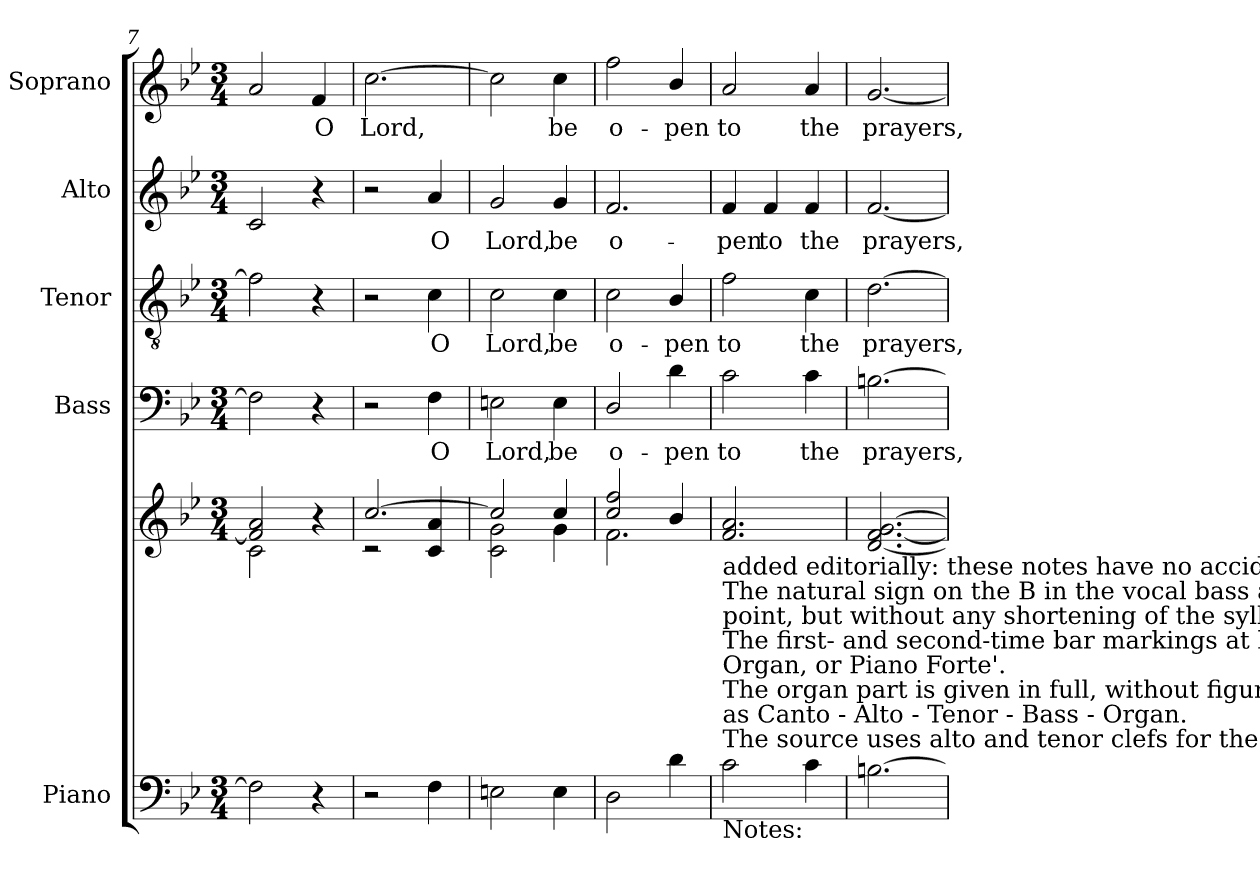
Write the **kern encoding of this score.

**kern	**kern	**kern	**text	**kern	**text	**kern	**text	**kern	**text
*part5	*part5	*part4	*part4	*part3	*part3	*part2	*part2	*part1	*part1
*staff6	*staff5	*staff4	*staff4	*staff3	*staff3	*staff2	*staff2	*staff1	*staff1
*I"Piano	*	*I"Bass	*	*I"Tenor	*	*I"Alto	*	*I"Soprano	*
*I'Pno.	*	*I'B.	*	*I'T.	*	*I'A.	*	*I'S.	*
*clefF4	*clefG2	*clefF4	*	*clefGv2	*	*clefG2	*	*clefG2	*
*	*	*	*	*ITrd7c12	*	*	*	*	*
*k[b-e-]	*k[b-e-]	*k[b-e-]	*	*k[b-e-]	*	*k[b-e-]	*	*k[b-e-]	*
*B-:	*B-:	*B-:	*	*B-:	*	*B-:	*	*B-:	*
*M3/4	*M3/4	*M3/4	*	*M3/4	*	*M3/4	*	*M3/4	*
=7	=7	=7	=7	=7	=7	=7	=7	=7	=7
*	*^	*	*	*	*	*	*	*	*
2Fi\]	2fi/] 2ai	2ci\	2Fi\]	.	2Fi\]	.	2ci/	.	2ai/	.
!	!	!	!	!	!	!	!	!	!	!LO:LY:b:color=#000000
4r	4r	4ryy	4r	.	4r	.	4r	.	4fi/	O
=8	=8	=8	=8	=8	=8	=8	=8	=8	=8	=8
!	!	!	!	!	!	!	!	!	!	!LO:LY:b:color=#000000
2r	[2.cci/	2r	2r	.	2r	.	2r	.	[2.cci\	Lord,
!	!	!	!	!LO:LY:b:color=#000000	!	!	!	!	!	!
!	!	!	!	!	!	!LO:LY:b:color=#000000	!	!	!	!
!	!	!	!	!	!	!	!	!LO:LY:b:color=#000000	!	!
4Fi\	.	4ci/ 4ai	4Fi\	O	4Ci\	O	4ai/	O	.	.
=9	=9	=9	=9	=9	=9	=9	=9	=9	=9	=9
!	!	!	!	!LO:LY:b:color=#000000	!	!	!	!	!	!
!	!	!	!	!	!	!LO:LY:b:color=#000000	!	!	!	!
!	!	!	!	!	!	!	!	!LO:LY:b:color=#000000	!	!
2Eni\	2cci/]	2ci\ 2gi	2Eni\	Lord,	2Ci\	Lord,	2gi/	Lord,	2cci\]	.
!	!	!	!	!LO:LY:b:color=#000000	!	!	!	!	!	!
!	!	!	!	!	!	!LO:LY:b:color=#000000	!	!	!	!
!	!	!	!	!	!	!	!	!LO:LY:b:color=#000000	!	!
!	!	!	!	!	!	!	!	!	!	!LO:LY:b:color=#000000
4Ei\	4cci/	4gi\	4Ei\	be	4Ci\	be	4gi/	be	4cci\	be
=10	=10	=10	=10	=10	=10	=10	=10	=10	=10	=10
!	!	!	!	!LO:LY:b:color=#000000	!	!	!	!	!	!
!	!	!	!	!	!	!LO:LY:b:color=#000000	!	!	!	!
!	!	!	!	!	!	!	!	!LO:LY:b:color=#000000	!	!
!	!	!	!	!	!	!	!	!	!	!LO:LY:b:color=#000000
2Di\	2cci/ 2ffi	2.fi\	2Di/	o-	2Ci\	o-	2.fi/	o-	2ffi\	o-
!	!	!	!	!LO:LY:b:color=#000000	!	!	!	!	!	!
!	!	!	!	!	!	!LO:LY:b:color=#000000	!	!	!	!
!	!	!	!	!	!	!	!	!	!	!LO:LY:b:color=#000000
4di\	4b-i/	.	4di\	-pen	4BB-i/	-pen	.	.	4b-i/	-pen
*	*v	*v	*	*	*	*	*	*	*	*
!!LO:LB:g=z
=11	=11	=11	=11	=11	=11	=11	=11	=11	=11
!	!	!	!LO:LY:b:color=#000000	!	!	!	!	!	!
!	!	!	!	!	!LO:LY:b:color=#000000	!	!	!	!
!	!	!	!	!	!	!	!LO:LY:b:color=#000000	!	!
!LO:TX:b:t=Notes&colon;	!	!	!	!	!	!	!	!	!
!LO:TX:t=The source uses alto and tenor clefs for the alto and tenor parts respectively. The parts are identified in the source	!	!	!	!	!	!	!	!	!
!LO:TX:t=as Canto - Alto - Tenor - Bass - Organ.	!	!	!	!	!	!	!	!	!
!LO:TX:t=The organ part is given in full, without figuring, in the source&colon; the title page refers to 'an Accompaniment for the	!	!	!	!	!	!	!	!	!
!LO:TX:t=Organ, or Piano Forte'.	!	!	!	!	!	!	!	!	!
!LO:TX:t=The first- and second-time bar markings at bars 22-23 have been added editorially&colon; the source has a repeat at this	!	!	!	!	!	!	!	!	!
!LO:TX:t=point, but without any shortening of the syllable '-vants' on the second time round.	!	!	!	!	!	!	!	!	!
!LO:TX:t=The natural sign on the B in the vocal bass and keyboard accompaniment left-hand part on beat 3 have been	!	!	!	!	!	!	!	!	!
!LO:TX:t=added editorially&colon; these notes have no accidental in the source.	!	!	!	!	!	!	!	!	!
!	!	!	!	!	!	!	!	!	!LO:LY:b:color=#000000
2ci\	2.fi/ 2.ai	2ci\	to	2Fi\	to	4fi/	-pen	2ai/	to
!	!	!	!	!	!	!	!LO:LY:b:color=#000000	!	!
.	.	.	.	.	.	4fi/	to	.	.
!	!	!	!LO:LY:b:color=#000000	!	!	!	!	!	!
!	!	!	!	!	!LO:LY:b:color=#000000	!	!	!	!
!	!	!	!	!	!	!	!LO:LY:b:color=#000000	!	!
!	!	!	!	!	!	!	!	!	!LO:LY:b:color=#000000
4ci\	.	4ci\	the	4Ci\	the	4fi/	the	4ai/	the
=12	=12	=12	=12	=12	=12	=12	=12	=12	=12
!	!	!	!LO:LY:b:color=#000000	!	!	!	!	!	!
!	!	!	!	!	!LO:LY:b:color=#000000	!	!	!	!
!	!	!	!	!	!	!	!LO:LY:b:color=#000000	!	!
!	!	!	!	!	!	!	!	!	!LO:LY:b:color=#000000
[2.Bni\	[2.di/ [2.fi [2.gi	[2.Bni\	prayers,	[2.Di\	prayers,	[2.fi/	prayers,	[2.gi/	prayers,
=	=	=	=	=	=	=	=	=	=
*-	*-	*-	*-	*-	*-	*-	*-	*-	*-
